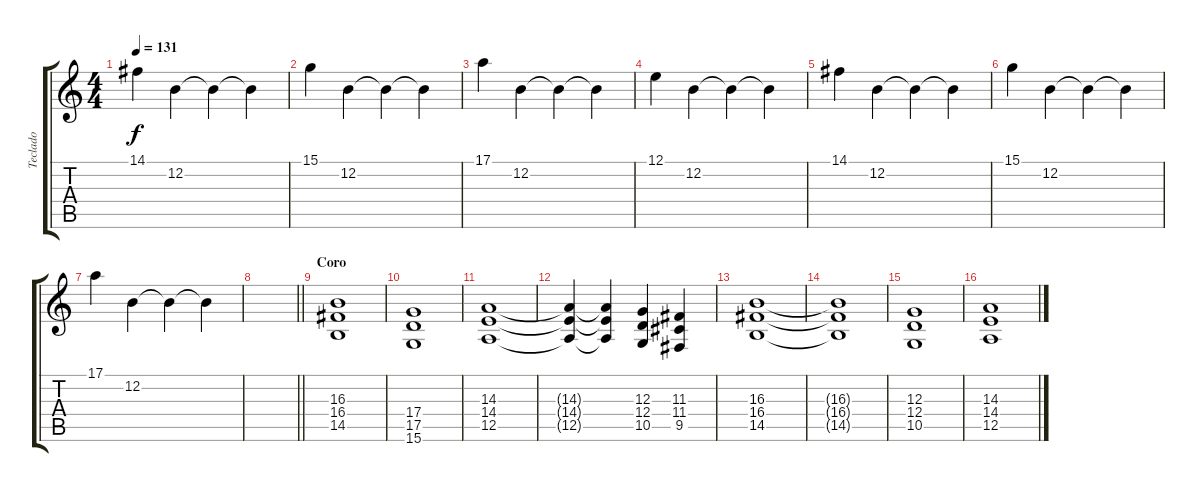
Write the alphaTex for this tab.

\track ("Teclado" "Teclado") {instrument choiraahs}
\staff {score tabs}
\tuning (E4 B3 G3 D3 A2 E2) {hide}
\ts (4 4)
\tempo 131
\clef g2
\ks c
14.1.4{dy f} 12.2.4 12.2{t}.4 12.2{t}.4 |
15.1.4 12.2.4 12.2{t}.4 12.2{t}.4 |
17.1.4 12.2.4 12.2{t}.4 12.2{t}.4 |
12.1.4{volume 8 instrument stringensemble1} 12.2.4 12.2{t}.4 12.2{t}.4 |
14.1.4 12.2.4 12.2{t}.4 12.2{t}.4 |
15.1.4 12.2.4 12.2{t}.4 12.2{t}.4 |
17.1.4 12.2.4 12.2{t}.4 12.2{t}.4 |
\barLineRight lightlight
|
\section ("" "Coro")
(16.3 16.4 14.5).1 |
(17.4 17.5 15.6).1 |
(14.3 14.4 12.5).1 |
(14.3{t} 14.4{t} 12.5{t}).4 (14.3{t} 14.4{t} 12.5{t}).4 (12.3 12.4 10.5).4 (11.3 11.4 9.5).4 |
(16.3 16.4 14.5).1 |
(16.3{t} 16.4{t} 14.5{t}).1 |
(12.3 12.4 10.5).1 |
(14.3 14.4 12.5).1
